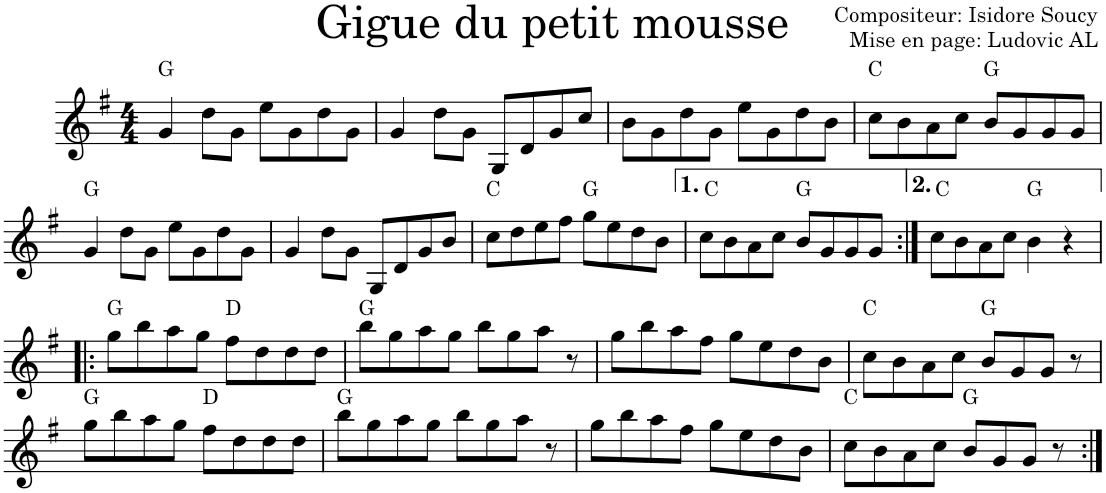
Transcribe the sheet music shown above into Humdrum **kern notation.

**kern	**harte
*part1	*part1
*staff1	*
*I"Voice	*
*I'V	*
*clefG2	*
*k[f#]	*
*M4/4	*
=1	=1
4g/	G:maj
8dd\L	.
8g\J	.
8ee\L	.
8g\	.
8dd\	.
8g\J	.
=2	=2
4g/	.
8dd\L	.
8g\J	.
8G/L	.
8d/	.
8g/	.
8cc/J	.
=3	=3
8b\L	.
8g\	.
8dd\	.
8g\J	.
8ee\L	.
8g\	.
8dd\	.
8b\J	.
=4	=4
8cc\L	C:maj
8b\	.
8a\	.
8cc\J	.
8b/L	G:maj
8g/	.
8g/	.
8g/J	.
!!LO:LB:g=z
=5	=5
4g/	G:maj
8dd\L	.
8g\J	.
8ee\L	.
8g\	.
8dd\	.
8g\J	.
=6	=6
4g/	.
8dd\L	.
8g\J	.
8G/L	.
8d/	.
8g/	.
8b/J	.
=7	=7
8cc\L	C:maj
8dd\	.
8ee\	.
8ff#\J	.
8gg\L	G:maj
8ee\	.
8dd\	.
8b\J	.
=8	=8
8cc\L	C:maj
8b\	.
8a\	.
8cc\J	.
8b/L	G:maj
8g/	.
8g/	.
8g/J	.
=9:|!	=9:|!
8cc\L	C:maj
8b\	.
8a\	.
8cc\J	.
4b\	G:maj
4r	.
!!LO:LB:g=z
=10!|:	=10!|:
8gg\L	G:maj
8bb\	.
8aa\	.
8gg\J	.
8ff#\L	D:maj
8dd\	.
8dd\	.
8dd\J	.
=11	=11
8bb\L	G:maj
8gg\	.
8aa\	.
8gg\J	.
8bb\L	.
8gg\	.
8aa\J	.
8r	.
=12	=12
8gg\L	.
8bb\	.
8aa\	.
8ff#\J	.
8gg\L	.
8ee\	.
8dd\	.
8b\J	.
=13	=13
8cc\L	C:maj
8b\	.
8a\	.
8cc\J	.
8b/L	G:maj
8g/	.
8g/J	.
8r	.
!!LO:LB:g=z
=14	=14
8gg\L	G:maj
8bb\	.
8aa\	.
8gg\J	.
8ff#\L	D:maj
8dd\	.
8dd\	.
8dd\J	.
=15	=15
8bb\L	G:maj
8gg\	.
8aa\	.
8gg\J	.
8bb\L	.
8gg\	.
8aa\J	.
8r	.
=16	=16
8gg\L	.
8bb\	.
8aa\	.
8ff#\J	.
8gg\L	.
8ee\	.
8dd\	.
8b\J	.
=17	=17
8cc\L	C:maj
8b\	.
8a\	.
8cc\J	.
8b/L	G:maj
8g/	.
8g/J	.
8r	.
=:|!	=:|!
*-	*-
